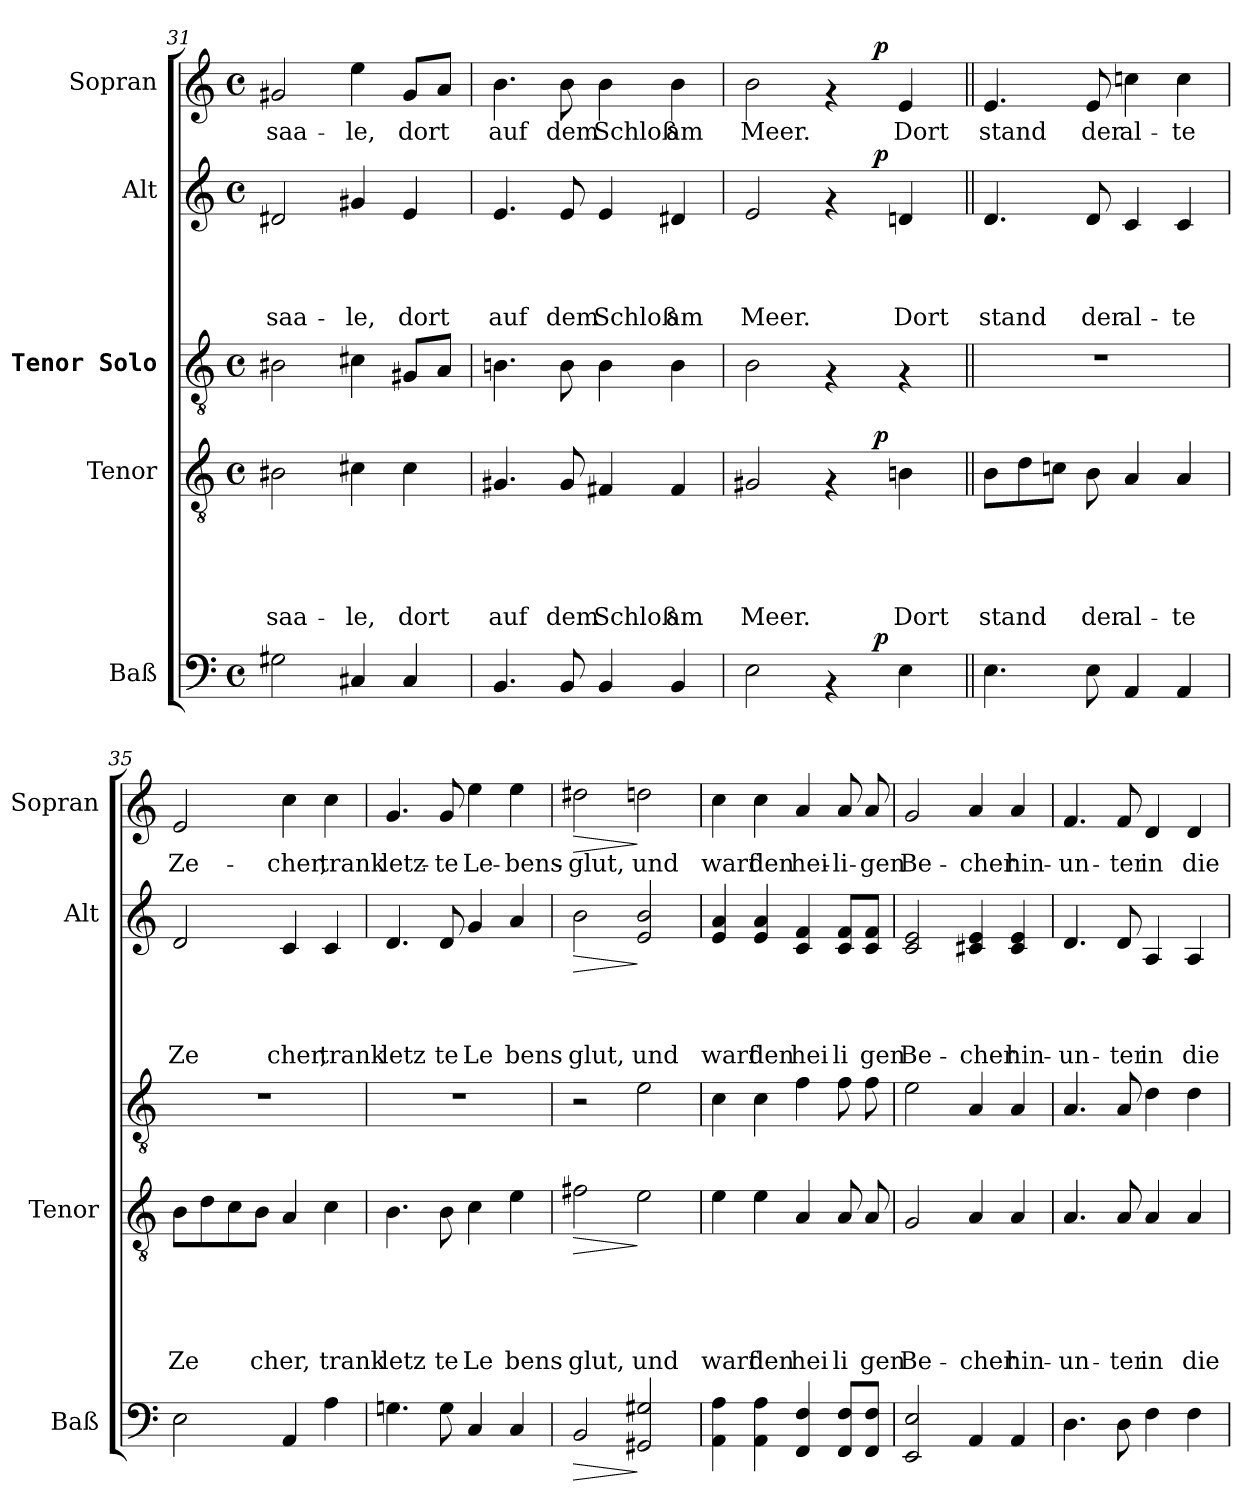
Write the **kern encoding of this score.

**kern	**dynam	**kern	**text	**text	**text	**text	**text	**dynam	**kern	**kern	**text	**text	**text	**text	**dynam	**kern	**text	**dynam
*part5	*part5	*part4	*part4	*part4	*part4	*part4	*part4	*part4	*part3	*part2	*part2	*part2	*part2	*part2	*part2	*part1	*part1	*part1
*staff5	*staff5	*staff4	*staff4	*staff4	*staff4	*staff4	*staff4	*staff4	*staff3	*staff2	*staff2	*staff2	*staff2	*staff2	*staff2	*staff1	*staff1	*staff1
*I"Baß	*	*I"Tenor	*	*	*	*	*	*	*I"✼ Tenor Solo	*I"Alt	*	*	*	*	*	*I"Sopran	*	*
*I'Baß	*	*I'Tenor	*	*	*	*	*	*	*	*I'Alt	*	*	*	*	*	*I'Sopran	*	*
!!LO:LB:g=z
*clefF4	*	*clefGv2	*	*	*	*	*	*	*clefGv2	*clefG2	*	*	*	*	*	*clefG2	*	*
*k[]	*	*k[]	*	*	*	*	*	*	*k[]	*k[]	*	*	*	*	*	*k[]	*	*
*C:	*	*C:	*	*	*	*	*	*	*C:	*C:	*	*	*	*	*	*C:	*	*
*M4/4	*	*M4/4	*	*	*	*	*	*	*M4/4	*M4/4	*	*	*	*	*	*M4/4	*	*
*met(c)	*	*met(c)	*	*	*	*	*	*	*met(c)	*met(c)	*	*	*	*	*	*met(c)	*	*
=31	=31	=31	=31	=31	=31	=31	=31	=31	=31	=31	=31	=31	=31	=31	=31	=31	=31	=31
!	!	!	!	!	!	!	!LO:LY:b	!	!	!	!	!	!	!LO:LY:b	!	!	!LO:LY:b	!
2G#X\	.	2B#X\	.	.	.	.	-saa-	.	2B#X\	2d#X/	.	.	.	-saa-	.	2g#X/	-saa-	.
!	!	!	!	!	!	!	!LO:LY:b	!	!	!	!	!	!	!LO:LY:b	!	!	!LO:LY:b	!
4C#X/	.	4c#X\	.	.	.	.	-le,	.	4c#X\	4g#X/	.	.	.	-le,	.	4ee\	-le,	.
!	!	!	!	!	!	!	!LO:LY:b	!	!	!	!	!	!	!LO:LY:b	!	!	!LO:LY:b	!
4C#/	.	4c#\	.	.	.	.	dort	.	8G#X/L	4e/	.	.	.	dort	.	8g#/L	dort	.
.	.	.	.	.	.	.	.	.	8A/J	.	.	.	.	.	.	8a/J	.	.
=32	=32	=32	=32	=32	=32	=32	=32	=32	=32	=32	=32	=32	=32	=32	=32	=32	=32	=32
!	!	!	!	!	!	!	!LO:LY:b	!	!	!	!	!	!	!LO:LY:b	!	!	!LO:LY:b	!
4.BB/	.	4.G#X/	.	.	.	.	auf	.	4.Bn\	4.e/	.	.	.	auf	.	4.b\	auf	.
!	!	!	!	!	!	!	!LO:LY:b	!	!	!	!	!	!	!LO:LY:b	!	!	!LO:LY:b	!
8BB/	.	8G#/	.	.	.	.	dem	.	8B\	8e/	.	.	.	dem	.	8b\	dem	.
!	!	!	!	!	!	!	!LO:LY:b	!	!	!	!	!	!	!LO:LY:b	!	!	!LO:LY:b	!
4BB/	.	4F#X/	.	.	.	.	Schloß	.	4B\	4e/	.	.	.	Schloß	.	4b\	Schloß	.
!	!	!	!	!	!	!	!LO:LY:b	!	!	!	!	!	!	!LO:LY:b	!	!	!LO:LY:b	!
4BB/	.	4F#/	.	.	.	.	am	.	4B\	4d#X/	.	.	.	am	.	4b\	am	.
=33	=33	=33	=33	=33	=33	=33	=33	=33	=33	=33	=33	=33	=33	=33	=33	=33	=33	=33
!	!	!	!	!	!	!	!LO:LY:b	!	!	!	!	!	!	!LO:LY:b	!	!	!LO:LY:b	!
*^	*	*^	*	*	*	*	*	*	*	*^	*	*	*	*	*	*^	*	*
2E\	3%2ryy	.	2G#X/	3%2ryy	.	.	.	.	Meer.	.	2B\	2e/	3%2ryy	.	.	.	Meer.	.	2b\	3%2ryy	Meer.	.
4rAA	.	.	4rF	.	.	.	.	.	.	.	4rF	4rf	.	.	.	.	.	.	4rf	.	.	.
.	96ryy	.	.	96ryy	.	.	.	.	.	.	.	.	96ryy	.	.	.	.	.	.	96ryy	.	.
!	!	!LO:DY:a	!	!	!	!	!	!	!	!LO:DY:a	!	!	!	!	!	!	!	!LO:DY:a	!	!	!	!LO:DY:a
.	6ryy	p	.	6ryy	.	.	.	.	.	p	.	.	6ryy	.	.	.	.	p	.	6ryy	.	p
!	!	!	!	!	!	!	!	!	!LO:LY:b	!	!	!	!	!	!	!	!LO:LY:b	!	!	!	!LO:LY:b	!
4E\	.	.	4Bn\	.	.	.	.	.	Dort	.	4rF	4dn/	.	.	.	.	Dort	.	4e/	.	Dort	.
.	12...ryy	.	.	12...ryy	.	.	.	.	.	.	.	.	12...ryy	.	.	.	.	.	.	12...ryy	.	.
=34||	=34||	=34||	=34||	=34||	=34||	=34||	=34||	=34||	=34||	=34||	=34||	=34||	=34||	=34||	=34||	=34||	=34||	=34||	=34||	=34||	=34||	=34||
!	!	!	!	!	!	!	!	!	!LO:LY:b	!	!	!	!	!	!	!	!LO:LY:b	!	!	!	!LO:LY:b	!
*v	*v	*	*	*	*	*	*	*	*	*	*	*v	*v	*	*	*	*	*	*v	*v	*	*
*	*	*v	*v	*	*	*	*	*	*	*	*	*	*	*	*	*	*	*	*
4.E\	.	8B\L	.	.	.	.	stand	.	1r	4.d/	.	.	.	stand	.	4.e/	stand	.
.	.	8d\	.	.	.	.	.	.	.	.	.	.	.	.	.	.	.	.
.	.	8cn\J	.	.	.	.	.	.	.	.	.	.	.	.	.	.	.	.
!	!	!	!	!	!	!	!LO:LY:b	!	!	!	!	!	!	!LO:LY:b	!	!	!LO:LY:b	!
8E\	.	8B\	.	.	.	.	der	.	.	8d/	.	.	.	der	.	8e/	der	.
!	!	!	!	!	!	!	!LO:LY:b	!	!	!	!	!	!	!LO:LY:b	!	!	!LO:LY:b	!
4AA/	.	4A/	.	.	.	.	al-	.	.	4c/	.	.	.	al-	.	4ccn\	al-	.
!	!	!	!	!	!	!	!LO:LY:b	!	!	!	!	!	!	!LO:LY:b	!	!	!LO:LY:b	!
4AA/	.	4A/	.	.	.	.	-te	.	.	4c/	.	.	.	-te	.	4cc\	-te	.
!!LO:LB:g=z
=35	=35	=35	=35	=35	=35	=35	=35	=35	=35	=35	=35	=35	=35	=35	=35	=35	=35	=35
!	!	!	!	!	!	!	!LO:LY:b	!	!	!	!	!	!	!LO:LY:b	!	!	!LO:LY:b	!
2E\	.	8B\L	.	.	.	.	Ze	.	1r	2d/	.	.	.	Ze	.	2e/	Ze-	.
.	.	8d\	.	.	.	.	.	.	.	.	.	.	.	.	.	.	.	.
.	.	8c\	.	.	.	.	.	.	.	.	.	.	.	.	.	.	.	.
!	!	!	!	!	!	!	!LO:LY:b	!	!	!	!	!	!	!	!	!	!	!
.	.	8B\J	.	.	.	.	cher,	.	.	.	.	.	.	.	.	.	.	.
!	!	!	!	!	!	!	!	!	!	!	!	!	!	!LO:LY:b	!	!	!LO:LY:b	!
4AA/	.	4A/	.	.	.	.	.	.	.	4c/	.	.	.	cher,	.	4cc\	-cher,	.
!	!	!	!	!	!	!	!LO:LY:b	!	!	!	!	!	!	!LO:LY:b	!	!	!LO:LY:b	!
4A\	.	4c\	.	.	.	.	trank	.	.	4c/	.	.	.	trank	.	4cc\	trank	.
=36	=36	=36	=36	=36	=36	=36	=36	=36	=36	=36	=36	=36	=36	=36	=36	=36	=36	=36
!	!	!	!	!	!	!	!LO:LY:b	!	!	!	!	!	!	!LO:LY:b	!	!	!LO:LY:b	!
4.Gn\	.	4.B\	.	.	.	.	letz	.	1r	4.d/	.	.	.	letz	.	4.g/	letz-	.
!	!	!	!	!	!	!	!LO:LY:b	!	!	!	!	!	!	!LO:LY:b	!	!	!LO:LY:b	!
8G\	.	8B\	.	.	.	.	te	.	.	8d/	.	.	.	te	.	8g/	-te	.
!	!	!	!	!	!	!	!LO:LY:b	!	!	!	!	!	!	!LO:LY:b	!	!	!LO:LY:b	!
4C/	.	4c\	.	.	.	.	Le	.	.	4g/	.	.	.	Le	.	4ee\	Le-	.
!	!	!	!	!	!	!	!LO:LY:b	!	!	!	!	!	!	!LO:LY:b	!	!	!LO:LY:b	!
4C/	.	4e\	.	.	.	.	bens	.	.	4a/	.	.	.	bens	.	4ee\	-bens-	.
=37	=37	=37	=37	=37	=37	=37	=37	=37	=37	=37	=37	=37	=37	=37	=37	=37	=37	=37
!	!LO:HP:b	!	!	!	!	!	!LO:LY:b	!LO:HP:b	!	!	!	!	!	!LO:LY:b	!LO:HP:b	!	!LO:LY:b	!LO:HP:b
2BB/	>	2f#X\	.	.	.	.	glut,	>	2r	2b\	.	.	.	glut,	>	2dd#X\	-glut,	>
!	!	!	!	!	!	!	!LO:LY:b	!	!	!	!	!	!	!LO:LY:b	!	!	!LO:LY:b	!
2GG#X/ 2G#X/	]	2e\	.	.	.	.	und	]	2e\	2e/ 2b/	.	.	.	und	]	2ddn\	und	]
=38	=38	=38	=38	=38	=38	=38	=38	=38	=38	=38	=38	=38	=38	=38	=38	=38	=38	=38
!	!	!	!	!	!	!	!LO:LY:b	!	!	!	!	!	!	!LO:LY:b	!	!	!LO:LY:b	!
4AA\ 4A\	.	4e\	.	.	.	.	warf	.	4c\	4e/ 4a/	.	.	.	warf	.	4cc\	warf	.
!	!	!	!	!	!	!	!LO:LY:b	!	!	!	!	!	!	!LO:LY:b	!	!	!LO:LY:b	!
4AA\ 4A\	.	4e\	.	.	.	.	den	.	4c\	4e/ 4a/	.	.	.	den	.	4cc\	den	.
!	!	!	!	!	!	!	!LO:LY:b	!	!	!	!	!	!	!LO:LY:b	!	!	!LO:LY:b	!
4FF/ 4F/	.	4A/	.	.	.	.	hei	.	4f\	4c/ 4f/	.	.	.	hei	.	4a/	hei-	.
!	!	!	!	!	!	!	!LO:LY:b	!	!	!	!	!	!	!LO:LY:b	!	!	!LO:LY:b	!
8FF/ 8F/L	.	8A/	.	.	.	.	li	.	8f\	8c/ 8f/L	.	.	.	li	.	8a/	-li-	.
!	!	!	!	!	!	!	!LO:LY:b	!	!	!	!	!	!	!LO:LY:b	!	!	!LO:LY:b	!
8FF/ 8F/J	.	8A/	.	.	.	.	gen	.	8f\	8c/ 8f/J	.	.	.	gen	.	8a/	-gen	.
!!LO:PB:g=z
=39	=39	=39	=39	=39	=39	=39	=39	=39	=39	=39	=39	=39	=39	=39	=39	=39	=39	=39
!	!	!	!	!	!	!	!LO:LY:b	!	!	!	!	!	!	!LO:LY:b	!	!	!LO:LY:b	!
2EE/ 2E/	.	2G/	.	.	.	.	Be-	.	2e\	2c/ 2e/	.	.	.	Be-	.	2g/	Be-	.
!	!	!	!	!	!	!	!LO:LY:b	!	!	!	!	!	!	!LO:LY:b	!	!	!LO:LY:b	!
4AA/	.	4A/	.	.	.	.	-cher	.	4A/	4c#X/ 4e/	.	.	.	-cher	.	4a/	-cher	.
!	!	!	!	!	!	!	!LO:LY:b	!	!	!	!	!	!	!LO:LY:b	!	!	!LO:LY:b	!
4AA/	.	4A/	.	.	.	.	hin-	.	4A/	4c#/ 4e/	.	.	.	hin-	.	4a/	hin-	.
=40	=40	=40	=40	=40	=40	=40	=40	=40	=40	=40	=40	=40	=40	=40	=40	=40	=40	=40
!	!	!	!	!	!	!	!LO:LY:b	!	!	!	!	!	!	!LO:LY:b	!	!	!LO:LY:b	!
4.D\	.	4.A/	.	.	.	.	-un-	.	4.A/	4.d/	.	.	.	-un-	.	4.f/	-un-	.
!	!	!	!	!	!	!	!LO:LY:b	!	!	!	!	!	!	!LO:LY:b	!	!	!LO:LY:b	!
8D\	.	8A/	.	.	.	.	-ter	.	8A/	8d/	.	.	.	-ter	.	8f/	-ter	.
!	!	!	!	!	!	!	!LO:LY:b	!	!	!	!	!	!	!LO:LY:b	!	!	!LO:LY:b	!
4F\	.	4A/	.	.	.	.	in	.	4d\	4A/	.	.	.	in	.	4d/	in	.
!	!	!	!	!	!	!	!LO:LY:b	!	!	!	!	!	!	!LO:LY:b	!	!	!LO:LY:b	!
4F\	.	4A/	.	.	.	.	die	.	4d\	4A/	.	.	.	die	.	4d/	die	.
=	=	=	=	=	=	=	=	=	=	=	=	=	=	=	=	=	=	=
*-	*-	*-	*-	*-	*-	*-	*-	*-	*-	*-	*-	*-	*-	*-	*-	*-	*-	*-
